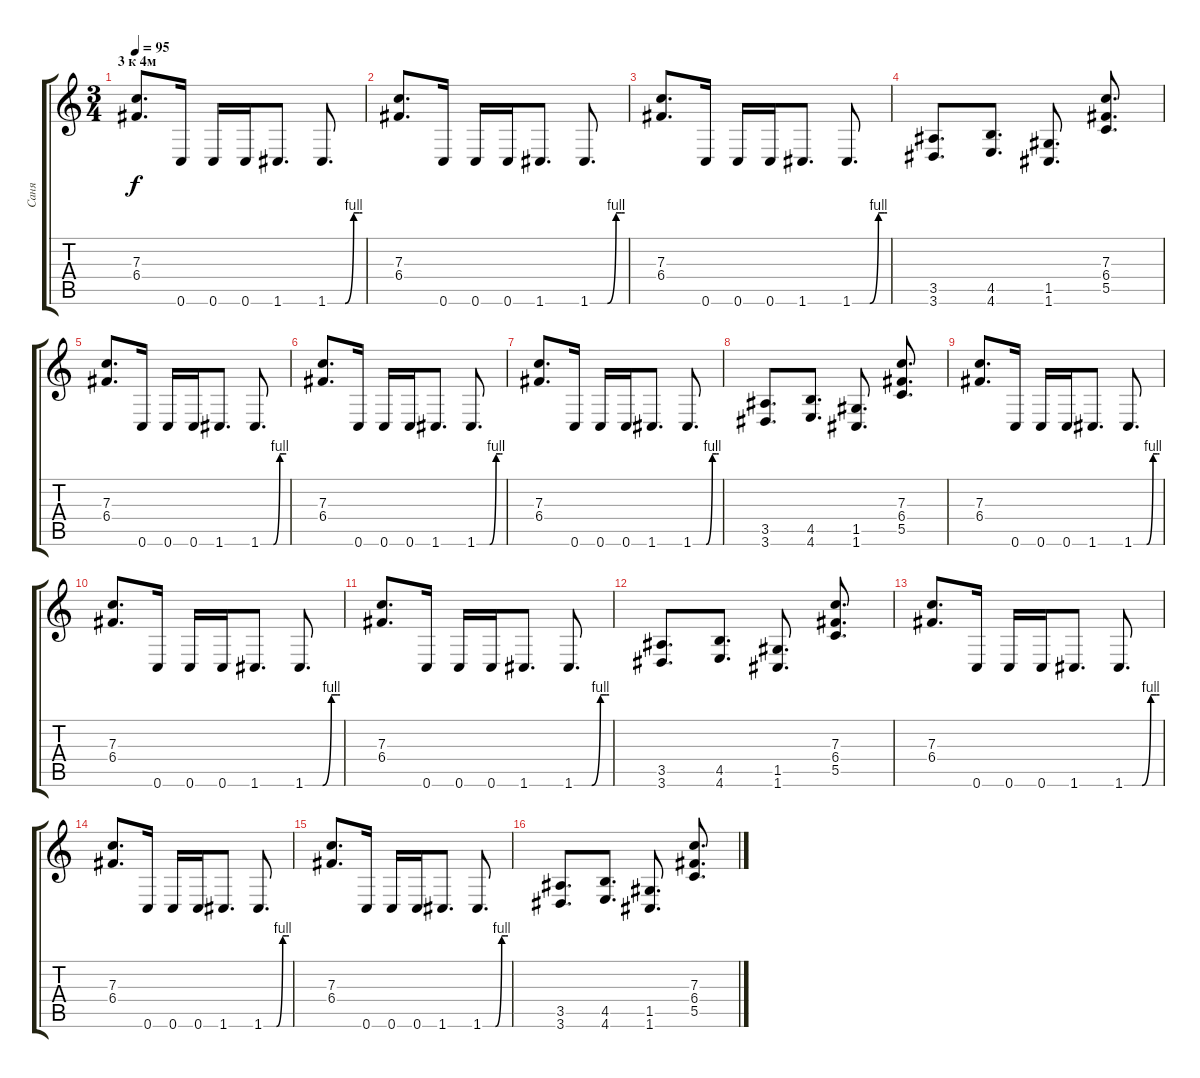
\track ("Саня" "Саня") {instrument overdrivenguitar}
\staff {score tabs}
\tuning (D4 A3 F3 C3 G2 C2) {hide}
\ts (3 4)
\section ("" "3 к 4м")
\tempo 95
\clef g2
\ks c
(7.3 6.4).8{d dy f} 0.6.16 0.6.16 0.6.16 1.6.8{d} 1.6{be (custom 0 0 15 0 30 0 45 4 55 4 60 4)}.8{d} |
(7.3 6.4).8{d} 0.6.16 0.6.16 0.6.16 1.6.8{d} 1.6{be (custom 0 0 15 0 30 0 45 4 55 4 60 4)}.8{d} |
(7.3 6.4).8{d} 0.6.16 0.6.16 0.6.16 1.6.8{d} 1.6{be (custom 0 0 15 0 30 0 45 4 55 4 60 4)}.8{d} |
(3.5 3.6).8{d} (4.5 4.6).8{d} (1.5 1.6).8{d} (7.3 6.4 5.5).8{d} |
(7.3 6.4).8{d} 0.6.16 0.6.16 0.6.16 1.6.8{d} 1.6{be (custom 0 0 15 0 30 0 45 4 55 4 60 4)}.8{d} |
(7.3 6.4).8{d} 0.6.16 0.6.16 0.6.16 1.6.8{d} 1.6{be (custom 0 0 15 0 30 0 45 4 55 4 60 4)}.8{d} |
(7.3 6.4).8{d} 0.6.16 0.6.16 0.6.16 1.6.8{d} 1.6{be (custom 0 0 15 0 30 0 45 4 55 4 60 4)}.8{d} |
(3.5 3.6).8{d} (4.5 4.6).8{d} (1.5 1.6).8{d} (7.3 6.4 5.5).8{d} |
(7.3 6.4).8{d} 0.6.16 0.6.16 0.6.16 1.6.8{d} 1.6{be (custom 0 0 15 0 30 0 45 4 55 4 60 4)}.8{d} |
(7.3 6.4).8{d} 0.6.16 0.6.16 0.6.16 1.6.8{d} 1.6{be (custom 0 0 15 0 30 0 45 4 55 4 60 4)}.8{d} |
(7.3 6.4).8{d} 0.6.16 0.6.16 0.6.16 1.6.8{d} 1.6{be (custom 0 0 15 0 30 0 45 4 55 4 60 4)}.8{d} |
(3.5 3.6).8{d} (4.5 4.6).8{d} (1.5 1.6).8{d} (7.3 6.4 5.5).8{d} |
(7.3 6.4).8{d} 0.6.16 0.6.16 0.6.16 1.6.8{d} 1.6{be (custom 0 0 15 0 30 0 45 4 55 4 60 4)}.8{d} |
(7.3 6.4).8{d} 0.6.16 0.6.16 0.6.16 1.6.8{d} 1.6{be (custom 0 0 15 0 30 0 45 4 55 4 60 4)}.8{d} |
(7.3 6.4).8{d} 0.6.16 0.6.16 0.6.16 1.6.8{d} 1.6{be (custom 0 0 15 0 30 0 45 4 55 4 60 4)}.8{d} |
(3.5 3.6).8{d} (4.5 4.6).8{d} (1.5 1.6).8{d} (7.3 6.4 5.5).8{d}
